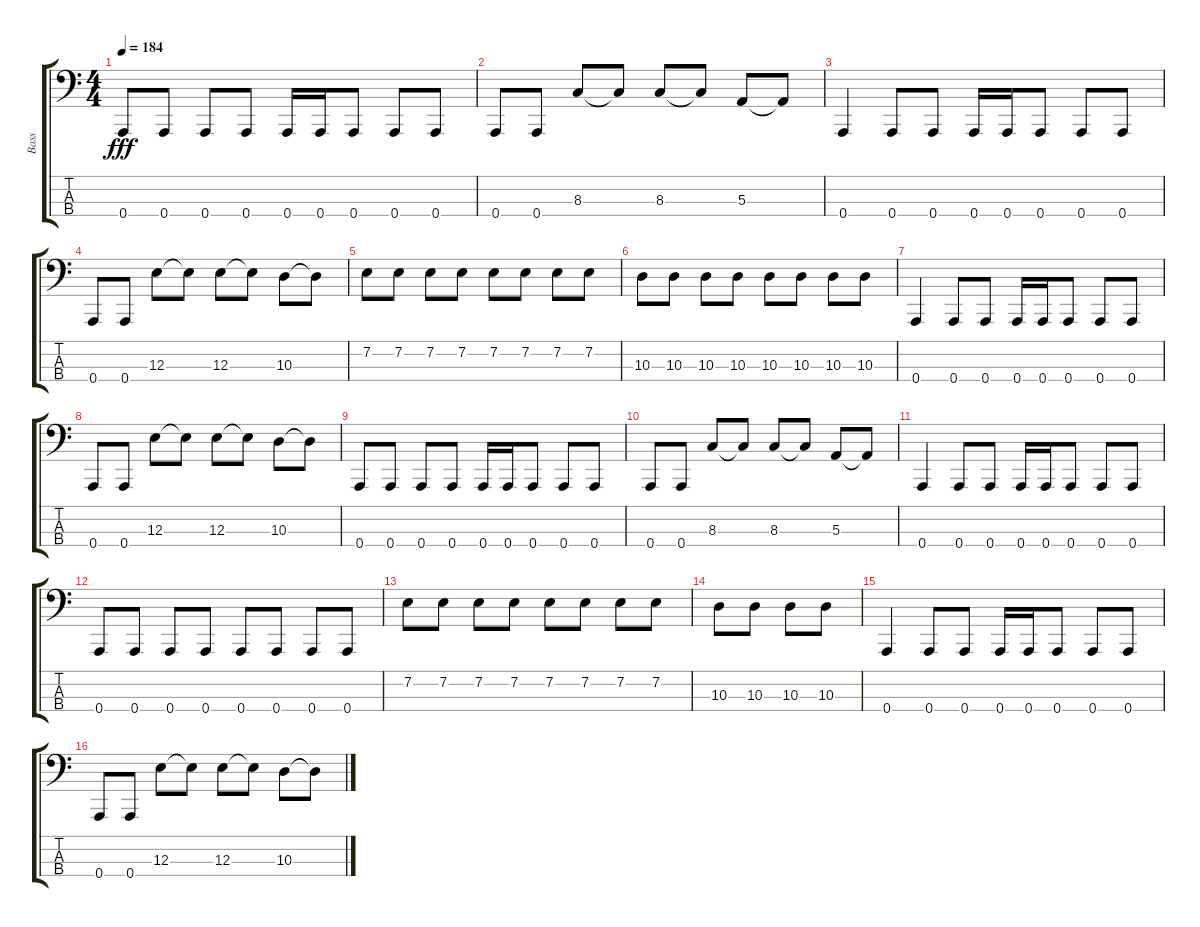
\track ("Bass" "Bass") {instrument electricbassfinger}
\staff {score tabs}
\tuning (D2 A1 E1 A0) {hide}
\ts (4 4)
\tempo 184
\clef f4
\ks c
0.4.8{dy fff} 0.4.8 0.4.8 0.4.8 0.4.16 0.4.16 0.4.8 0.4.8 0.4.8 |
0.4.8 0.4.8 8.3.8 8.3{t}.8 8.3.8 8.3{t}.8 5.3.8 5.3{t}.8 |
0.4.4 0.4.8 0.4.8 0.4.16 0.4.16 0.4.8 0.4.8 0.4.8 |
0.4.8 0.4.8 12.3.8 12.3{t}.8 12.3.8 12.3{t}.8 10.3.8 10.3{t}.8 |
7.2.8 7.2.8 7.2.8 7.2.8 7.2.8 7.2.8 7.2.8 7.2.8 |
10.3.8 10.3.8 10.3.8 10.3.8 10.3.8 10.3.8 10.3.8 10.3.8 |
0.4.4 0.4.8 0.4.8 0.4.16 0.4.16 0.4.8 0.4.8 0.4.8 |
0.4.8 0.4.8 12.3.8 12.3{t}.8 12.3.8 12.3{t}.8 10.3.8 10.3{t}.8 |
0.4.8 0.4.8 0.4.8 0.4.8 0.4.16 0.4.16 0.4.8 0.4.8 0.4.8 |
0.4.8 0.4.8 8.3.8 8.3{t}.8 8.3.8 8.3{t}.8 5.3.8 5.3{t}.8 |
0.4.4 0.4.8 0.4.8 0.4.16 0.4.16 0.4.8 0.4.8 0.4.8 |
0.4.8 0.4.8 0.4.8 0.4.8 0.4.8 0.4.8 0.4.8 0.4.8 |
7.2.8 7.2.8 7.2.8 7.2.8 7.2.8 7.2.8 7.2.8 7.2.8 |
10.3.8 10.3.8 10.3.8 10.3.8 |
0.4.4 0.4.8 0.4.8 0.4.16 0.4.16 0.4.8 0.4.8 0.4.8 |
0.4.8 0.4.8 12.3.8 12.3{t}.8 12.3.8 12.3{t}.8 10.3.8 10.3{t}.8
